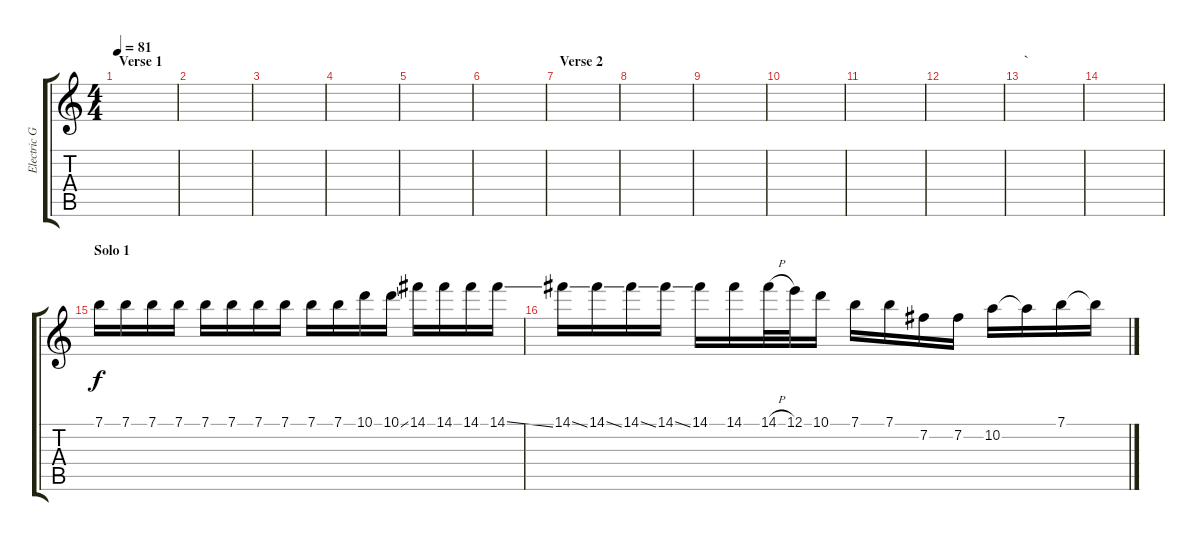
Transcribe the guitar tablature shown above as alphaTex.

\track ("Electric Guitar (Solo) " "Electric G") {instrument distortionguitar}
\staff {score tabs}
\tuning (E4 B3 G3 D3 A2 E2) {hide}
\ts (4 4)
\section ("" "Verse 1")
\tempo 81
\clef g2
\ks c
|
|
|
|
|
|
\section ("" "Verse 2")
|
|
|
|
|
|
\section ("" "`")
|
|
\section ("" "Solo 1")
7.1.16{instrument electricguitarjazz} 7.1.16 7.1.16 7.1.16 7.1.16 7.1.16 7.1.16 7.1.16 7.1.16 7.1.16 10.1.16 10.1{ss}.16 14.1.16 14.1.16 14.1.16 14.1{ss}.16 |
14.1{ss}.16 14.1{ss}.16 14.1{ss}.16 14.1{ss}.16 14.1.16 14.1.16 14.1{h}.32 12.1.32 10.1.16 7.1.16 7.1.16 7.2.16 7.2.16 10.2.16 10.2{t}.16 7.1.16 7.1{t}.16
